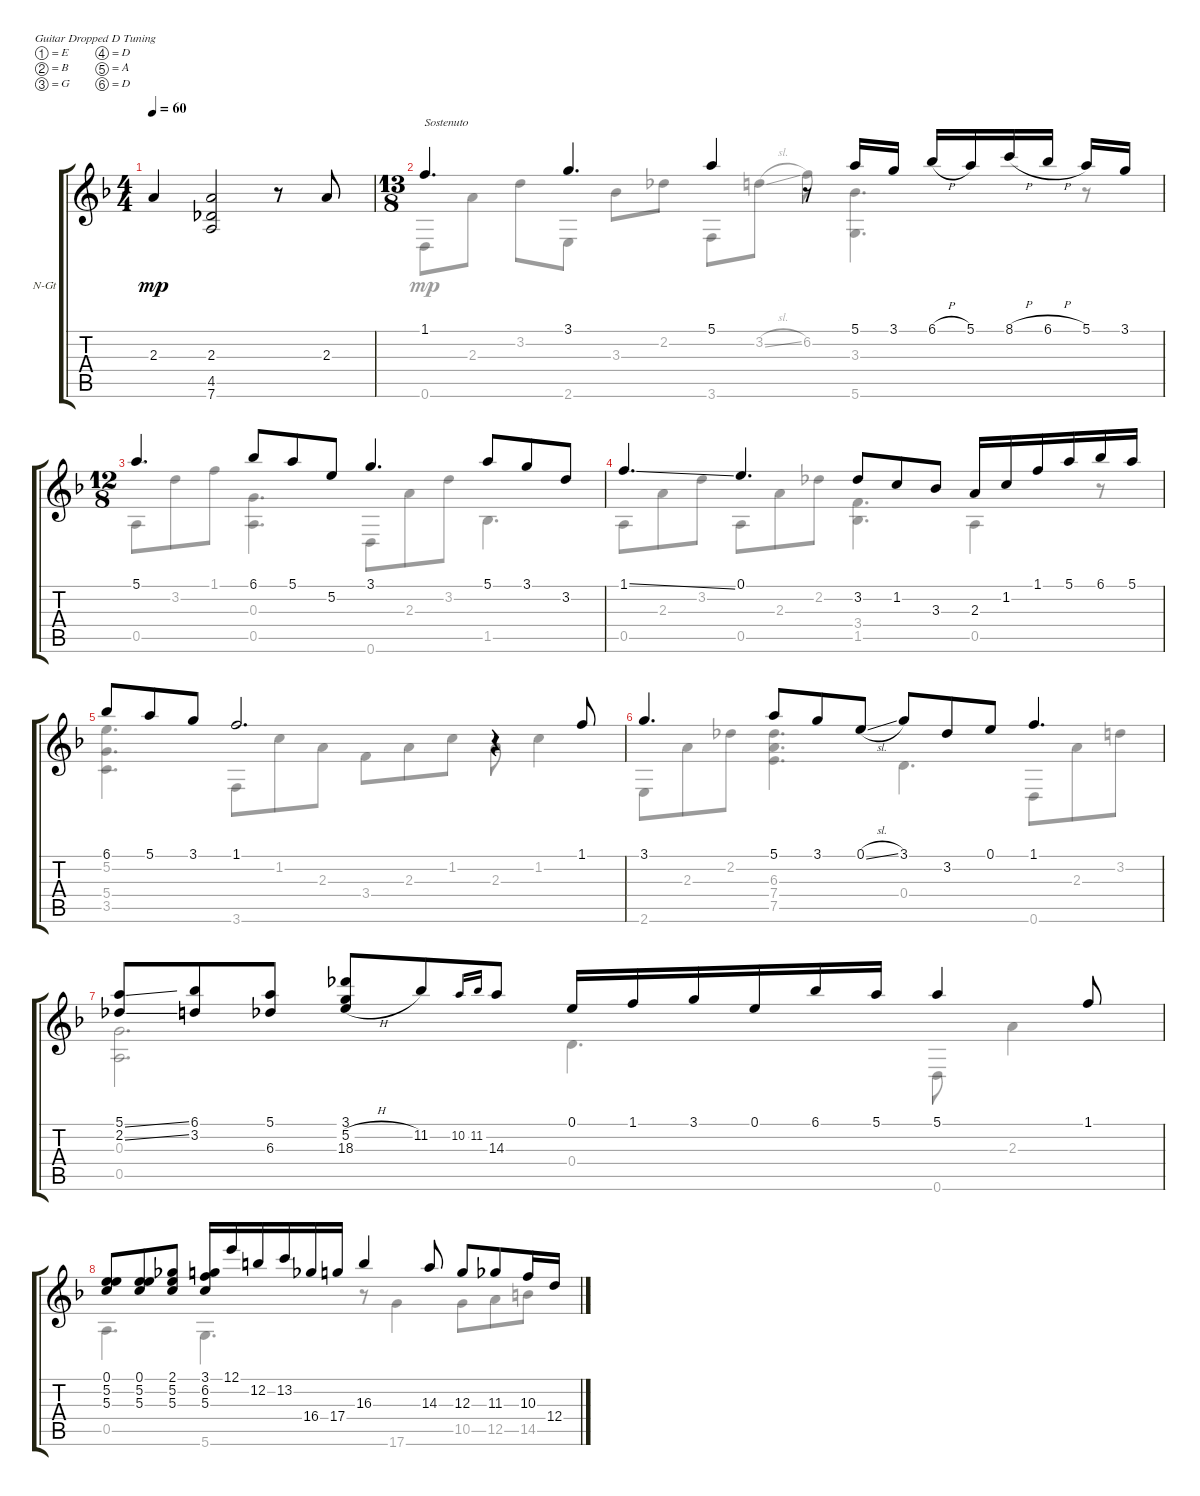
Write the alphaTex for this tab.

\defaultSystemsLayout 4
\bracketExtendMode groupsimilarinstruments
\firstSystemTrackNameOrientation horizontal
\otherSystemsTrackNameOrientation horizontal
\track ("Nylon Guitar" "N-Gt") {instrument acousticguitarnylon}
\staff {score tabs}
\tuning (E4 B3 G3 D3 A2 D2)
\voice
\ts (4 4)
\tempo 60
\clef g2
\ks f
2.3.4{dy mp} (2.3 4.5 7.6).2 r.8 2.3.8 |
\ts (13 8)
1.1.4{d txt "Sostenuto"} 3.1.4{d} 5.1.4 r.8 5.1.16 3.1.16 6.1{h}.16 5.1.16 8.1{h}.16 6.1{h}.16 5.1.16 3.1.16 |
\ts (12 8)
5.1.4{d} 6.1.8 5.1.8 5.2.8 3.1.4{d} 5.1.8 3.1.8 3.2.8 |
1.1{ss}.4{d} 0.1.4{d} 3.2.8 1.2.8 3.3.8 2.3.16 1.2.16 1.1.16 5.1.16 6.1.16 5.1.16 |
6.1.8 5.1.8 3.1.8 1.1.2{d} r.4 1.1.8 |
3.1.4{d} 5.1.8 3.1.8 0.1{sl}.8 3.1.8 3.2.8 0.1.8 1.1.4{d} |
(2.2{ss} 5.1{ss}).8 (6.1 3.2).8 (6.3 5.1).8 (5.2{h} 3.1 18.3).8 11.2.8 10.2.16{gr onbeat} 11.2.16{gr onbeat} 14.3.8 0.1.16 1.1.16 3.1.16 0.1.16 6.1.16 5.1.16 5.1.4 1.1.8 |
(0.1 5.2 5.3).8 (5.3 5.2 0.1).8 (5.2 2.1 5.3).8 (5.3 6.2 3.1).16 12.1.16 12.2.16 13.2.16 16.4.16 17.4.16 16.3.4 14.3.8 12.3.8 11.3.8 10.3.16 12.4.16
\voice
\clef g2
\ottava regular
\simile none
\ks f
|
0.6.8 2.3.8 3.2.8 2.6.8 3.3.8 2.2.8 3.6.8 3.2{sl}.8 6.2.8 (3.3 5.6).4{d} r.8 |
0.5.8 3.2.8 1.1.8 (0.3 0.5).4{d} 0.6.8 2.3.8 3.2.8 1.5.4{d} |
0.5.8 2.3.8 3.2.8 0.5.8 2.3.8 2.2.8 (3.4 1.5).4{d} 0.5.4 r.8 |
(5.2 5.4 3.5).4{d} 3.6.8 1.2.8 2.3.8 3.4.8 2.3.8 1.2.8 2.3.8 1.2.4 |
2.6.8 2.3.8 2.2.8 (6.3 7.4 7.5).4{d} 0.4.4{d} 0.6.8 2.3.8 3.2.8 |
(0.3 0.5).2{d} 0.4.4{d} 0.6.8 2.3.4 |
0.5.4{d} 5.6.4{d} r.8 17.6.4 10.5.8 12.5.8 14.5.8
